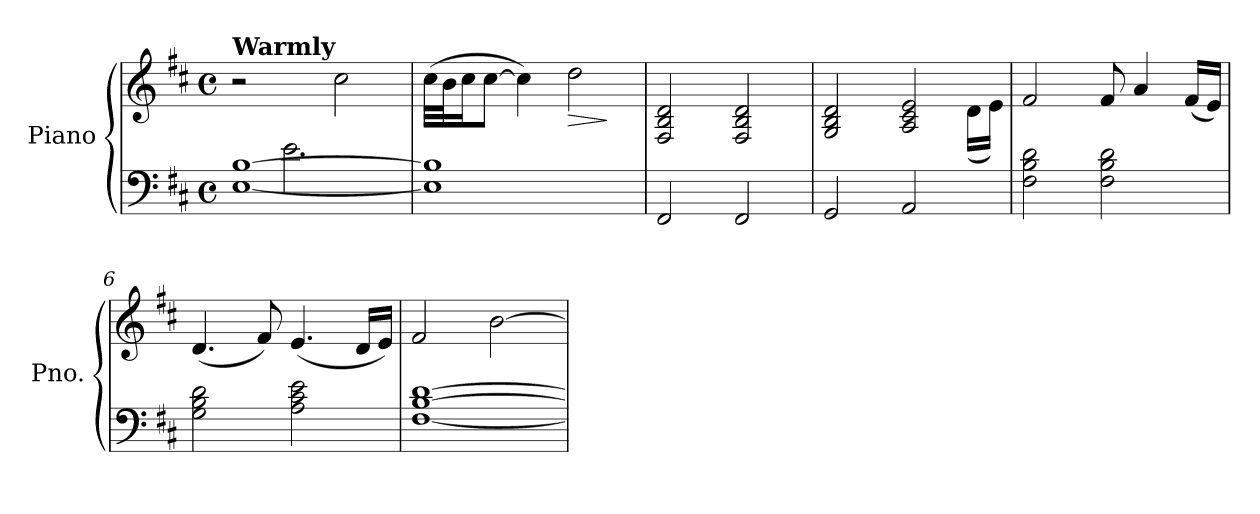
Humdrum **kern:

**kern	**kern	**dynam
*part1	*part1	*part1
*staff2	*staff1	*staff1/2
*I"Piano	*	*
*I'Pno.	*	*
*clefF4	*clefG2	*
*k[f#c#]	*k[f#c#]	*
*M4/4	*M4/4	*
*met(c)	*met(c)	*
*MM60	*MM60	*
=1	=1	=1
*^	*	*
!	!	!LO:TX:a:B:t=Warmly	!
!	!	!	!LO:DY:b=2
!	!	!	!LO:DY:n=1:b
[1E [1B	4ryy	2r	mp mf
.	2.e\	.	.
.	.	2cc#\	.
*v	*v	*	*
=2	=2	=2
1E] 1B]	(32cc#\LLL	.
.	32b\J	.
.	16cc#\J	.
.	[8cc#\J	.
.	4cc#\])	.
!	!	!LO:HP:b
.	2dd\	>
.	.	]
=3	=3	=3
2FF#/	2F#/ 2B/ 2d/	.
2FF#/	2F#/ 2B/ 2d/	.
=4	=4	=4
*	*^	*
2GG/	2G/ 2B/ 2d/	2..ryy	.
2AA/	2A/ 2c#/ 2e/	.	.
.	.	(16d\LL	.
.	.	16e\JJ)	.
*	*v	*v	*
=5	=5	=5
2F#\ 2B\ 2d\	2f#/	.
2F#\ 2B\ 2d\	8f#/	.
.	4a/	.
.	(16f#/LL	.
.	16e/JJ)	.
=6	=6	=6
2G\ 2B\ 2d\	(4.d/	.
.	8f#/)	.
2A\ 2c#\ 2e\	(4.e/	.
.	16d/LL	.
.	16e/JJ)	.
=7	=7	=7
[1F# [1B [1d	2f#/	.
.	[2b\	.
=	=	=
*-	*-	*-
